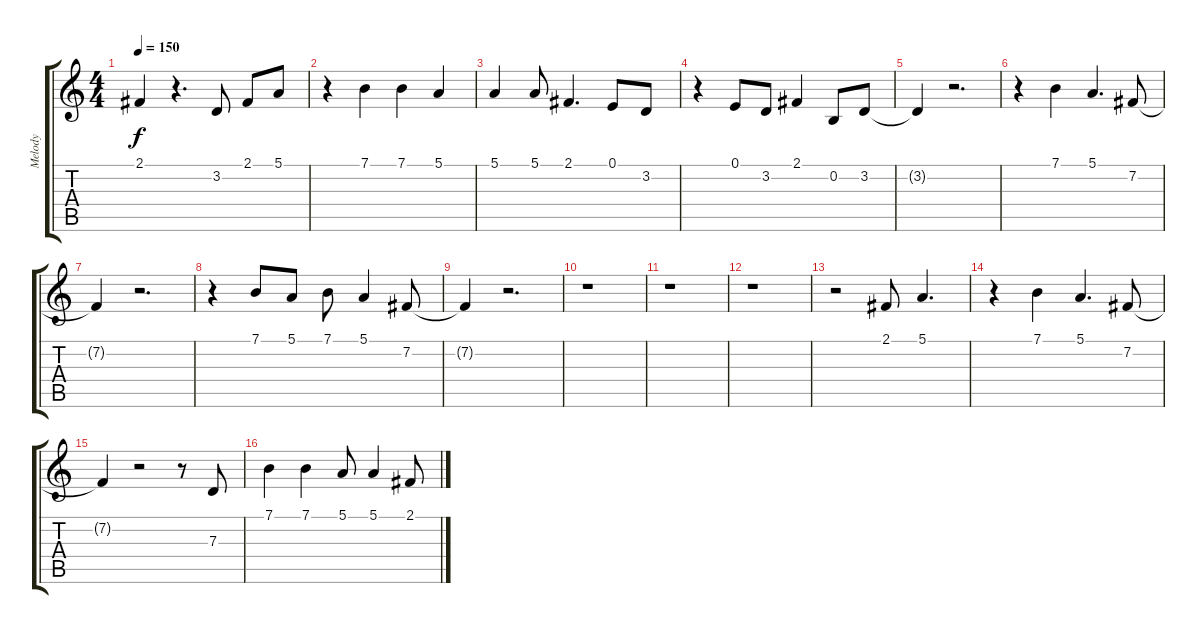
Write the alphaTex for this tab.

\track ("Melody" "Melody") {instrument harmonica}
\staff {score tabs}
\tuning (E4 B3 G3 D3 A2 E2) {hide}
\ts (4 4)
\tempo 150
\clef g2
\ks c
2.1{t}.4{dy f} r.4{d} 3.2.8 2.1.8 5.1.8 |
r.4 7.1.4 7.1.4 5.1.4 |
5.1.4 5.1.8 2.1.4{d} 0.1.8 3.2.8 |
r.4 0.1.8 3.2.8 2.1.4 0.2.8 3.2.8 |
3.2{t}.4 r.2{d} |
r.4 7.1.4 5.1.4{d} 7.2.8 |
7.2{t}.4 r.2{d} |
r.4 7.1.8 5.1.8 7.1.8 5.1.4 7.2.8 |
7.2{t}.4 r.2{d} |
r.1 |
r.1 |
r.1 |
r.2 2.1.8 5.1.4{d} |
r.4 7.1.4 5.1.4{d} 7.2.8 |
7.2{t}.4 r.2 r.8 7.3.8 |
7.1.4 7.1.4 5.1.8 5.1.4 2.1.8
